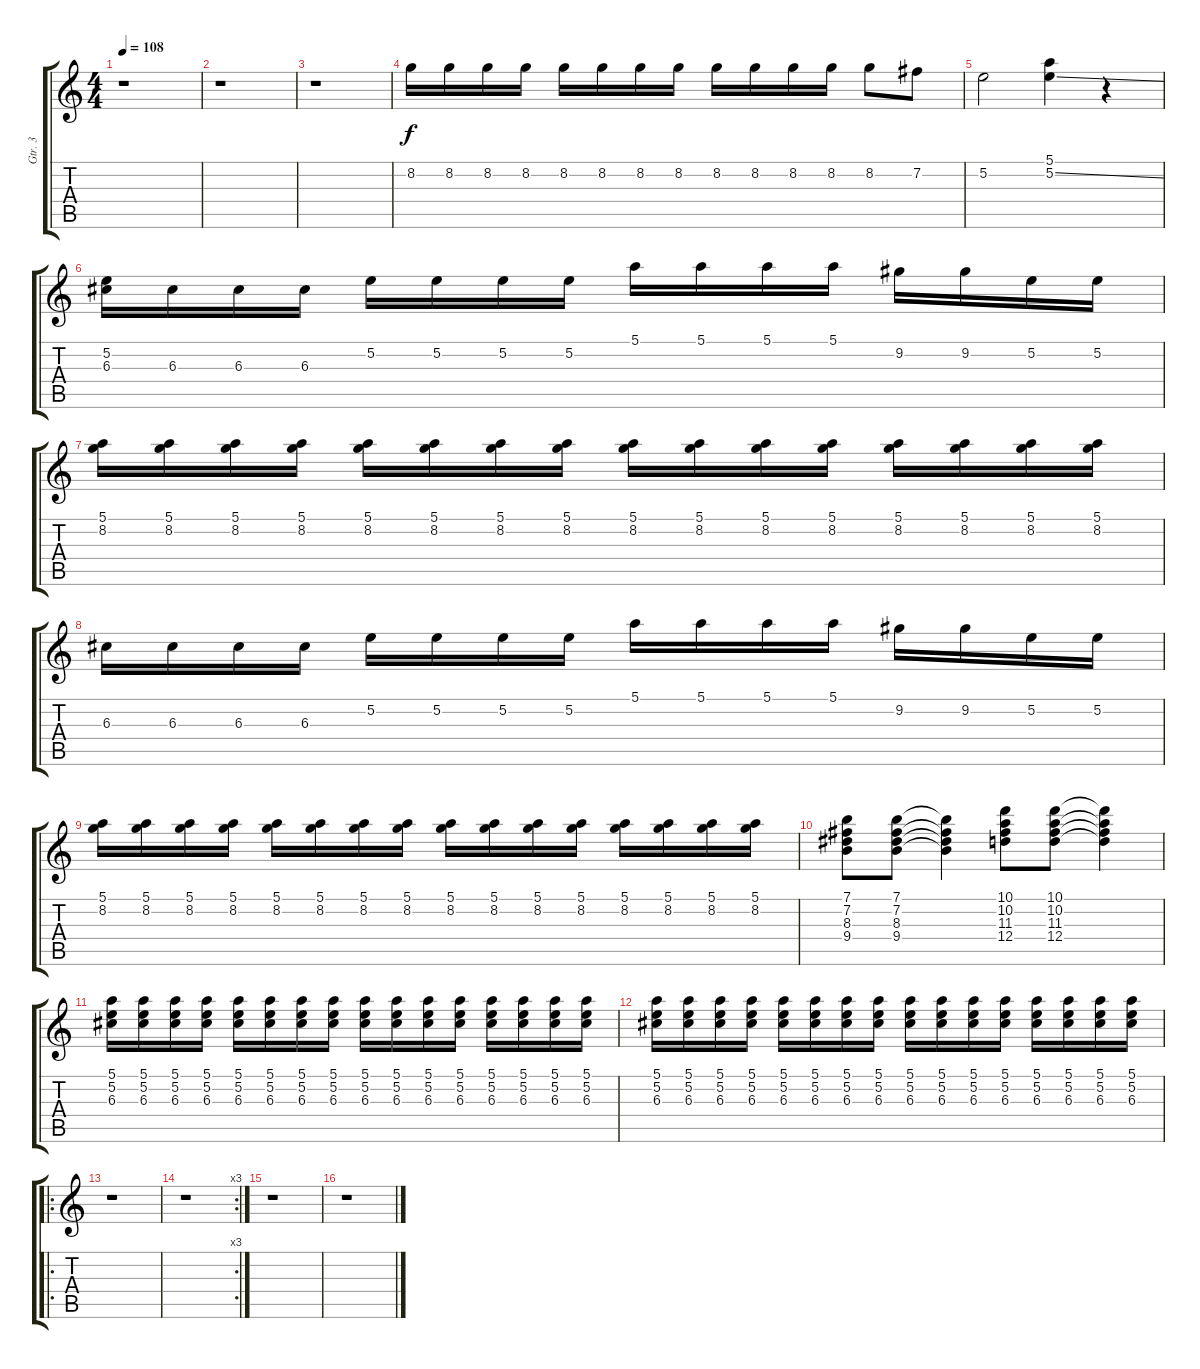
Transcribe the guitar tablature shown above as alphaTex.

\track ("Gtr. 3" "Gtr. 3") {instrument distortionguitar}
\staff {score tabs}
\tuning (E4 B3 G3 D3 A2 E2) {hide}
\ts (4 4)
\tempo 108
\clef g2
\ks c
r.1{dy f} |
r.1 |
r.1 |
8.2.16 8.2.16 8.2.16 8.2.16 8.2.16 8.2.16 8.2.16 8.2.16 8.2.16 8.2.16 8.2.16 8.2.16 8.2.8 7.2.8 |
5.2.2 (5.1 5.2{ss}).4 r.4 |
(5.2 6.3).16 6.3.16 6.3.16 6.3.16 5.2.16 5.2.16 5.2.16 5.2.16 5.1.16 5.1.16 5.1.16 5.1.16 9.2.16 9.2.16 5.2.16 5.2.16 |
(5.1 8.2).16 (5.1 8.2).16 (5.1 8.2).16 (5.1 8.2).16 (5.1 8.2).16 (5.1 8.2).16 (5.1 8.2).16 (5.1 8.2).16 (5.1 8.2).16 (5.1 8.2).16 (5.1 8.2).16 (5.1 8.2).16 (5.1 8.2).16 (5.1 8.2).16 (5.1 8.2).16 (5.1 8.2).16 |
6.3.16 6.3.16 6.3.16 6.3.16 5.2.16 5.2.16 5.2.16 5.2.16 5.1.16 5.1.16 5.1.16 5.1.16 9.2.16 9.2.16 5.2.16 5.2.16 |
(5.1 8.2).16 (5.1 8.2).16 (5.1 8.2).16 (5.1 8.2).16 (5.1 8.2).16 (5.1 8.2).16 (5.1 8.2).16 (5.1 8.2).16 (5.1 8.2).16 (5.1 8.2).16 (5.1 8.2).16 (5.1 8.2).16 (5.1 8.2).16 (5.1 8.2).16 (5.1 8.2).16 (5.1 8.2).16 |
(7.1 7.2 8.3 9.4).8 (7.1 7.2 8.3 9.4).8 (7.1{t} 7.2{t} 8.3{t} 9.4{t}).4 (10.1 10.2 11.3 12.4).8 (10.1 10.2 11.3 12.4).8 (10.1{t} 10.2{t} 11.3{t} 12.4{t}).4 |
(5.1 5.2 6.3).16 (5.1 5.2 6.3).16 (5.1 5.2 6.3).16 (5.1 5.2 6.3).16 (5.1 5.2 6.3).16 (5.1 5.2 6.3).16 (5.1 5.2 6.3).16 (5.1 5.2 6.3).16 (5.1 5.2 6.3).16 (5.1 5.2 6.3).16 (5.1 5.2 6.3).16 (5.1 5.2 6.3).16 (5.1 5.2 6.3).16 (5.1 5.2 6.3).16 (5.1 5.2 6.3).16 (5.1 5.2 6.3).16 |
(5.1 5.2 6.3).16 (5.1 5.2 6.3).16 (5.1 5.2 6.3).16 (5.1 5.2 6.3).16 (5.1 5.2 6.3).16 (5.1 5.2 6.3).16 (5.1 5.2 6.3).16 (5.1 5.2 6.3).16 (5.1 5.2 6.3).16 (5.1 5.2 6.3).16 (5.1 5.2 6.3).16 (5.1 5.2 6.3).16 (5.1 5.2 6.3).16 (5.1 5.2 6.3).16 (5.1 5.2 6.3).16 (5.1 5.2 6.3).16 |
\ro
r.1 |
\rc 3
r.1 |
r.1 |
r.1
